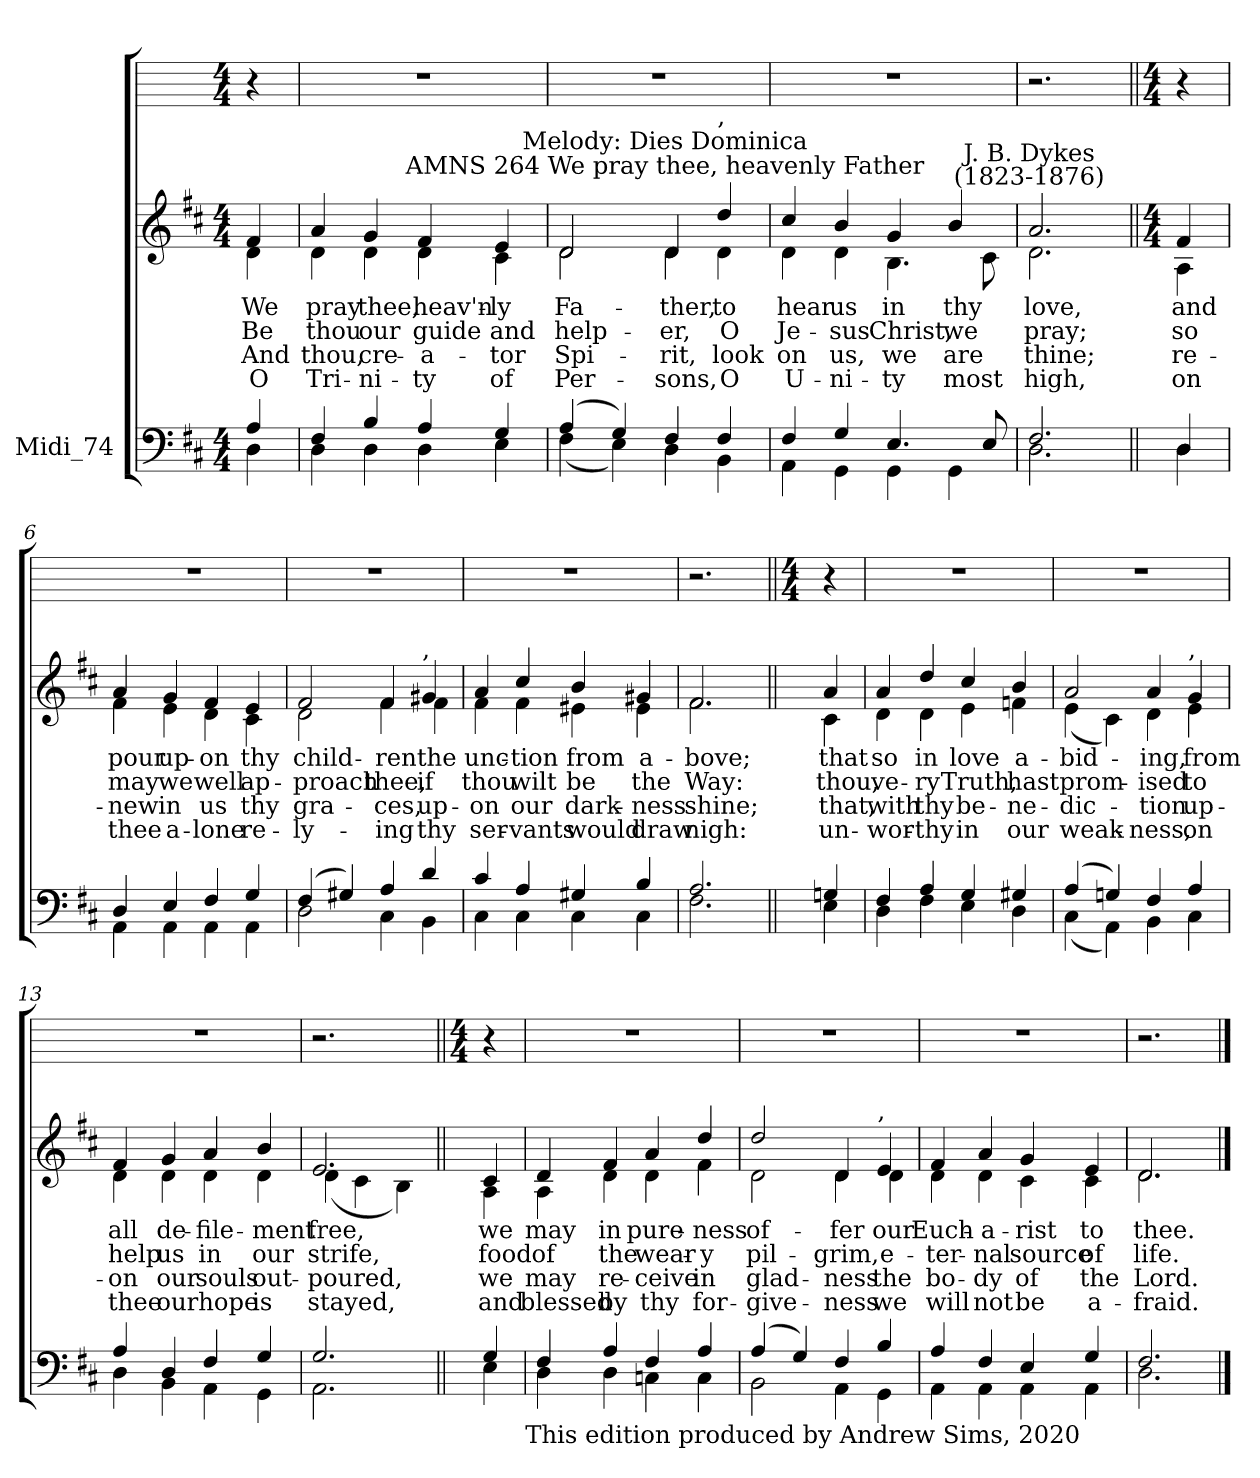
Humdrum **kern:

**kern	**kern	**text	**text	**text	**text	**kern
*part3	*part2	*part2	*part2	*part2	*part2	*part1
*staff3	*staff2	*staff2	*staff2	*staff2	*staff2	*staff1
*I"Midi_74	*	*	*	*	*	*
*clefF4	*clefG2	*	*	*	*	*
*k[f#c#]	*k[f#c#]	*	*	*	*	*
*D:	*D:	*	*	*	*	*
*M4/4	*M4/4	*	*	*	*	*M4/4
=	=	=	=	=	=	=
*^	*	*	*	*	*	*
!	!	!LO:TX:a:cj:t=V. S. S. Coles\n(1845-1929)	!	!	!	!	!
!	!	!	!LO:LY:b	!LO:LY:b	!LO:LY:b	!LO:LY:b	!
*	*	*^	*	*	*	*	*
4A/	4D\	4f#/	4d\	We	Be	And	O	4r
=1	=1	=1	=1	=1	=1	=1	=1	=1
!	!	!	!	!LO:LY:b	!LO:LY:b	!LO:LY:b	!LO:LY:b	!
4F#/	4D\	4a/	4d\	pray	thou	thou,	Tri-	1r
!	!	!	!	!LO:LY:b	!LO:LY:b	!LO:LY:b	!LO:LY:b	!
4B/	4D\	4g/	4d\	-thee,	our	cre-	-ni-	.
!	!	!	!	!LO:LY:b	!LO:LY:b	!LO:LY:b	!LO:LY:b	!
4A/	4D\	4f#/	4d\	-heav'n-	-guide	a-	-ty	.
!	!	!	!	!LO:LY:b	!LO:LY:b	!LO:LY:b	!LO:LY:b	!
4G/	4E\	4e/	4c#\	ly	and	tor	of	.
=2	=2	=2	=2	=2	=2	=2	=2	=2
!	!	!	!	!LO:LY:b	!LO:LY:b	!LO:LY:b	!LO:LY:b	!
(>4A/	(<4F#\	2d/	2d\	Fa-	-help-	-Spi-	-Per-	1r
4G/)	4E\)	.	.	.	.	.	.	.
!	!	!LO:TX:a:cj:t=AMNS 264 We pray thee, heavenly Father	!	!	!	!	!	!
!	!	!LO:TX:a:cj:t=Melody&colon; Dies Dominica	!	!	!	!	!	!
!	!	!	!	!LO:LY:b	!LO:LY:b	!LO:LY:b	!LO:LY:b	!
4F#/	4D\	4d/	4d\	-ther,	er,	rit,	sons,	.
!	!	!LO:TX:a:t=,	!	!	!	!	!	!
!	!	!	!	!LO:LY:b	!LO:LY:b	!LO:LY:b	!LO:LY:b	!
4F#/	4BB\	4dd/	4d\	to	O	look	O	.
=3	=3	=3	=3	=3	=3	=3	=3	=3
!	!	!	!	!LO:LY:b	!LO:LY:b	!LO:LY:b	!LO:LY:b	!
4F#/	4AA\	4cc#/	4d\	hear	Je-	-on	U-	1r
!	!	!	!	!LO:LY:b	!LO:LY:b	!LO:LY:b	!LO:LY:b	!
4G/	4GG\	4b/	4d\	-us	sus	us,	ni-	.
!	!	!	!	!LO:LY:b	!LO:LY:b	!LO:LY:b	!LO:LY:b	!
4.E/	4GG\	4g/	4.B\	-in	Christ,	we	ty	.
!	!	!	!	!LO:LY:b	!LO:LY:b	!LO:LY:b	!LO:LY:b	!
.	4GG\	4b/	.	thy	we	are	most	.
8E/	.	.	8c#\	.	.	.	.	.
=4	=4	=4	=4	=4	=4	=4	=4	=4
!	!	!LO:TX:a:cj:t=J. B. Dykes\n(1823-1876)	!	!	!	!	!	!
!	!	!	!	!LO:LY:b	!LO:LY:b	!LO:LY:b	!LO:LY:b	!
2.F#/	2.D\	2.a/	2.d\	love,	pray;	thine;	high,	2.r
!!LO:LB:g=z
=5||	=5||	=5||	=5||	=5||	=5||	=5||	=5||	=5||
*	*	*M4/4	*	*	*	*	*	*M4/4
!	!	!	!	!LO:LY:b	!LO:LY:b	!LO:LY:b	!LO:LY:b	!
4D/	4D\	4f#/	4A\	and	so	re-	-on	4r
=6	=6	=6	=6	=6	=6	=6	=6	=6
!	!	!	!	!LO:LY:b	!LO:LY:b	!LO:LY:b	!LO:LY:b	!
4D/	4AA\	4a/	4f#\	pour	may	new	thee	1r
!	!	!	!	!LO:LY:b	!LO:LY:b	!LO:LY:b	!LO:LY:b	!
4E/	4AA\	4g/	4e\	up-	-we	in	a-	.
!	!	!	!	!LO:LY:b	!LO:LY:b	!LO:LY:b	!LO:LY:b	!
4F#/	4AA\	4f#/	4d\	-on	well	us	lone	.
!	!	!	!	!LO:LY:b	!LO:LY:b	!LO:LY:b	!LO:LY:b	!
4G/	4AA\	4e/	4c#\	thy	ap-	-thy	re-	.
=7	=7	=7	=7	=7	=7	=7	=7	=7
!	!	!	!	!LO:LY:b	!LO:LY:b	!LO:LY:b	!LO:LY:b	!
(>4F#/	2D\	2f#/	2d\	-child-	-proach	gra-	-ly-	1r
4G#X/)	.	.	.	.	.	.	.	.
!	!	!	!	!LO:LY:b	!LO:LY:b	!LO:LY:b	!LO:LY:b	!
4A/	4C#\	4f#/	4f#\	-ren	thee,	ces,	ing	.
!	!	!LO:TX:a:t=,	!	!	!	!	!	!
!	!	!	!	!LO:LY:b	!LO:LY:b	!LO:LY:b	!LO:LY:b	!
4d/	4BB\	4g#X/	4f#\	the	if	up-	-thy	.
=8	=8	=8	=8	=8	=8	=8	=8	=8
!	!	!	!	!LO:LY:b	!LO:LY:b	!LO:LY:b	!LO:LY:b	!
4c#/	4C#\	4a/	4f#\	unc-	-thou	on	ser-	1r
!	!	!	!	!LO:LY:b	!LO:LY:b	!LO:LY:b	!LO:LY:b	!
4A/	4C#\	4cc#/	4f#\	-tion	wilt	our	vants	.
!	!	!	!	!LO:LY:b	!LO:LY:b	!LO:LY:b	!LO:LY:b	!
4G#X/	4C#\	4b/	4e#X\	from	be	dark-	-would	.
!	!	!	!	!LO:LY:b	!LO:LY:b	!LO:LY:b	!LO:LY:b	!
4B/	4C#\	4g#X/	4e#\	a-	-the	ness	draw	.
=9	=9	=9	=9	=9	=9	=9	=9	=9
!	!	!	!	!LO:LY:b	!LO:LY:b	!LO:LY:b	!LO:LY:b	!
2.A/	2.F#\	2.f#/	2.f#\	bove;	Way:	shine;	nigh:	2.r
!!LO:LB:g=z
=10||	=10||	=10||	=10||	=10||	=10||	=10||	=10||	=10||
*	*	*	*	*	*	*	*	*M4/4
!	!	!	!	!LO:LY:b	!LO:LY:b	!LO:LY:b	!LO:LY:b	!
4Gn/	4E\	4a/	4c#\	that	thou,	that,	un-	4r
=11	=11	=11	=11	=11	=11	=11	=11	=11
!	!	!	!	!LO:LY:b	!LO:LY:b	!LO:LY:b	!LO:LY:b	!
4F#/	4D\	4a/	4d\	-so	ve-	-with	wor-	1r
!	!	!	!	!LO:LY:b	!LO:LY:b	!LO:LY:b	!LO:LY:b	!
4A/	4F#\	4dd/	4d\	-in	ry	thy	thy	.
!	!	!	!	!LO:LY:b	!LO:LY:b	!LO:LY:b	!LO:LY:b	!
4G/	4E\	4cc#/	4e\	love	Truth,	be-	-in	.
!	!	!	!	!LO:LY:b	!LO:LY:b	!LO:LY:b	!LO:LY:b	!
4G#X/	4D\	4b/	4fn\	a-	-hast	ne-	-our	.
=12	=12	=12	=12	=12	=12	=12	=12	=12
!	!	!	!	!LO:LY:b	!LO:LY:b	!LO:LY:b	!LO:LY:b	!
(>4A/	(<4C#\	2a/	(<4e\	bid-	-prom-	-dic-	-weak-	1r
4Gn/)	4AA\)	.	4c#\)	.	.	.	.	.
!	!	!	!	!LO:LY:b	!LO:LY:b	!LO:LY:b	!LO:LY:b	!
4F#/	4BB\	4a/	4d\	-ing,	ised	tion	ness,	.
!	!	!LO:TX:a:t=,	!	!	!	!	!	!
!	!	!	!	!LO:LY:b	!LO:LY:b	!LO:LY:b	!LO:LY:b	!
4A/	4C#\	4g/	4e\	from	to	up-	-on	.
=13	=13	=13	=13	=13	=13	=13	=13	=13
!	!	!	!	!LO:LY:b	!LO:LY:b	!LO:LY:b	!LO:LY:b	!
4A/	4D\	4f#/	4d\	all	help	on	thee	1r
!	!	!	!	!LO:LY:b	!LO:LY:b	!LO:LY:b	!LO:LY:b	!
4D/	4BB\	4g/	4d\	de-	-us	our	our	.
!	!	!	!	!LO:LY:b	!LO:LY:b	!LO:LY:b	!LO:LY:b	!
4F#/	4AA\	4a/	4d\	file-	-in	souls	hope	.
!	!	!	!	!LO:LY:b	!LO:LY:b	!LO:LY:b	!LO:LY:b	!
4G/	4GG\	4b/	4d\	ment	our	out-	-is	.
=14	=14	=14	=14	=14	=14	=14	=14	=14
!	!	!	!	!LO:LY:b	!LO:LY:b	!LO:LY:b	!LO:LY:b	!
2.G/	2.AA\	2.e/	(<4d\	free,	strife,	poured,	stayed,	2.r
.	.	.	4c#\	.	.	.	.	.
.	.	.	4B\)	.	.	.	.	.
!!LO:LB:g=z
=15||	=15||	=15||	=15||	=15||	=15||	=15||	=15||	=15||
*	*	*	*	*	*	*	*	*M4/4
!	!	!	!	!LO:LY:b	!LO:LY:b	!LO:LY:b	!LO:LY:b	!
4G/	4E\	4c#/	4A\	we	food	we	and	4r
!	!LO:TX:b:t=This edition produced by Andrew Sims, 2020	!	!	!	!	!	!	!
=16	=16	=16	=16	=16	=16	=16	=16	=16
!	!	!	!	!LO:LY:b	!LO:LY:b	!LO:LY:b	!LO:LY:b	!
4F#/	4D\	4d/	4A\	may	of	may	blessed	1r
!	!	!	!	!LO:LY:b	!LO:LY:b	!LO:LY:b	!LO:LY:b	!
4A/	4D\	4f#/	4d\	in	the	re-	-by	.
!	!	!	!	!LO:LY:b	!LO:LY:b	!LO:LY:b	!LO:LY:b	!
4F#/	4Cn\	4a/	4d\	pure-	-wear-	-ceive	thy	.
!	!	!	!	!LO:LY:b	!LO:LY:b	!LO:LY:b	!LO:LY:b	!
4A/	4C\	4dd/	4f#\	ness	y	in	for-	.
=17	=17	=17	=17	=17	=17	=17	=17	=17
!	!	!	!	!LO:LY:b	!LO:LY:b	!LO:LY:b	!LO:LY:b	!
(>4A/	2BB\	2dd/	2d\	-of-	-pil-	-glad-	-give-	1r
4G/)	.	.	.	.	.	.	.	.
!	!	!	!	!LO:LY:b	!LO:LY:b	!LO:LY:b	!LO:LY:b	!
4F#/	4AA\	4d/	4d\	-fer	grim,	ness	ness	.
!	!	!LO:TX:a:t=,	!	!	!	!	!	!
!	!	!	!	!LO:LY:b	!LO:LY:b	!LO:LY:b	!LO:LY:b	!
4B/	4GG\	4e/	4d\	our	e-	-the	we	.
=18	=18	=18	=18	=18	=18	=18	=18	=18
!	!	!	!	!LO:LY:b	!LO:LY:b	!LO:LY:b	!LO:LY:b	!
4A/	4AA\	4f#/	4d\	Euch-	-ter-	-bo-	-will	1r
!	!	!	!	!LO:LY:b	!LO:LY:b	!LO:LY:b	!LO:LY:b	!
4F#/	4AA\	4a/	4d\	a-	-nal	dy	not	.
!	!	!	!	!LO:LY:b	!LO:LY:b	!LO:LY:b	!LO:LY:b	!
4E/	4AA\	4g/	4c#\	rist	source	of	be	.
!	!	!	!	!LO:LY:b	!LO:LY:b	!LO:LY:b	!LO:LY:b	!
4G/	4AA\	4e/	4c#\	to	of	the	a-	.
=19	=19	=19	=19	=19	=19	=19	=19	=19
!	!	!	!	!LO:LY:b	!LO:LY:b	!LO:LY:b	!LO:LY:b	!
2.F#/	2.D\	2.d/	2.d\	-thee.	life.	Lord.	fraid.	2.r
*v	*v	*	*	*	*	*	*	*
*	*v	*v	*	*	*	*	*
==	==	==	==	==	==	==
*-	*-	*-	*-	*-	*-	*-
